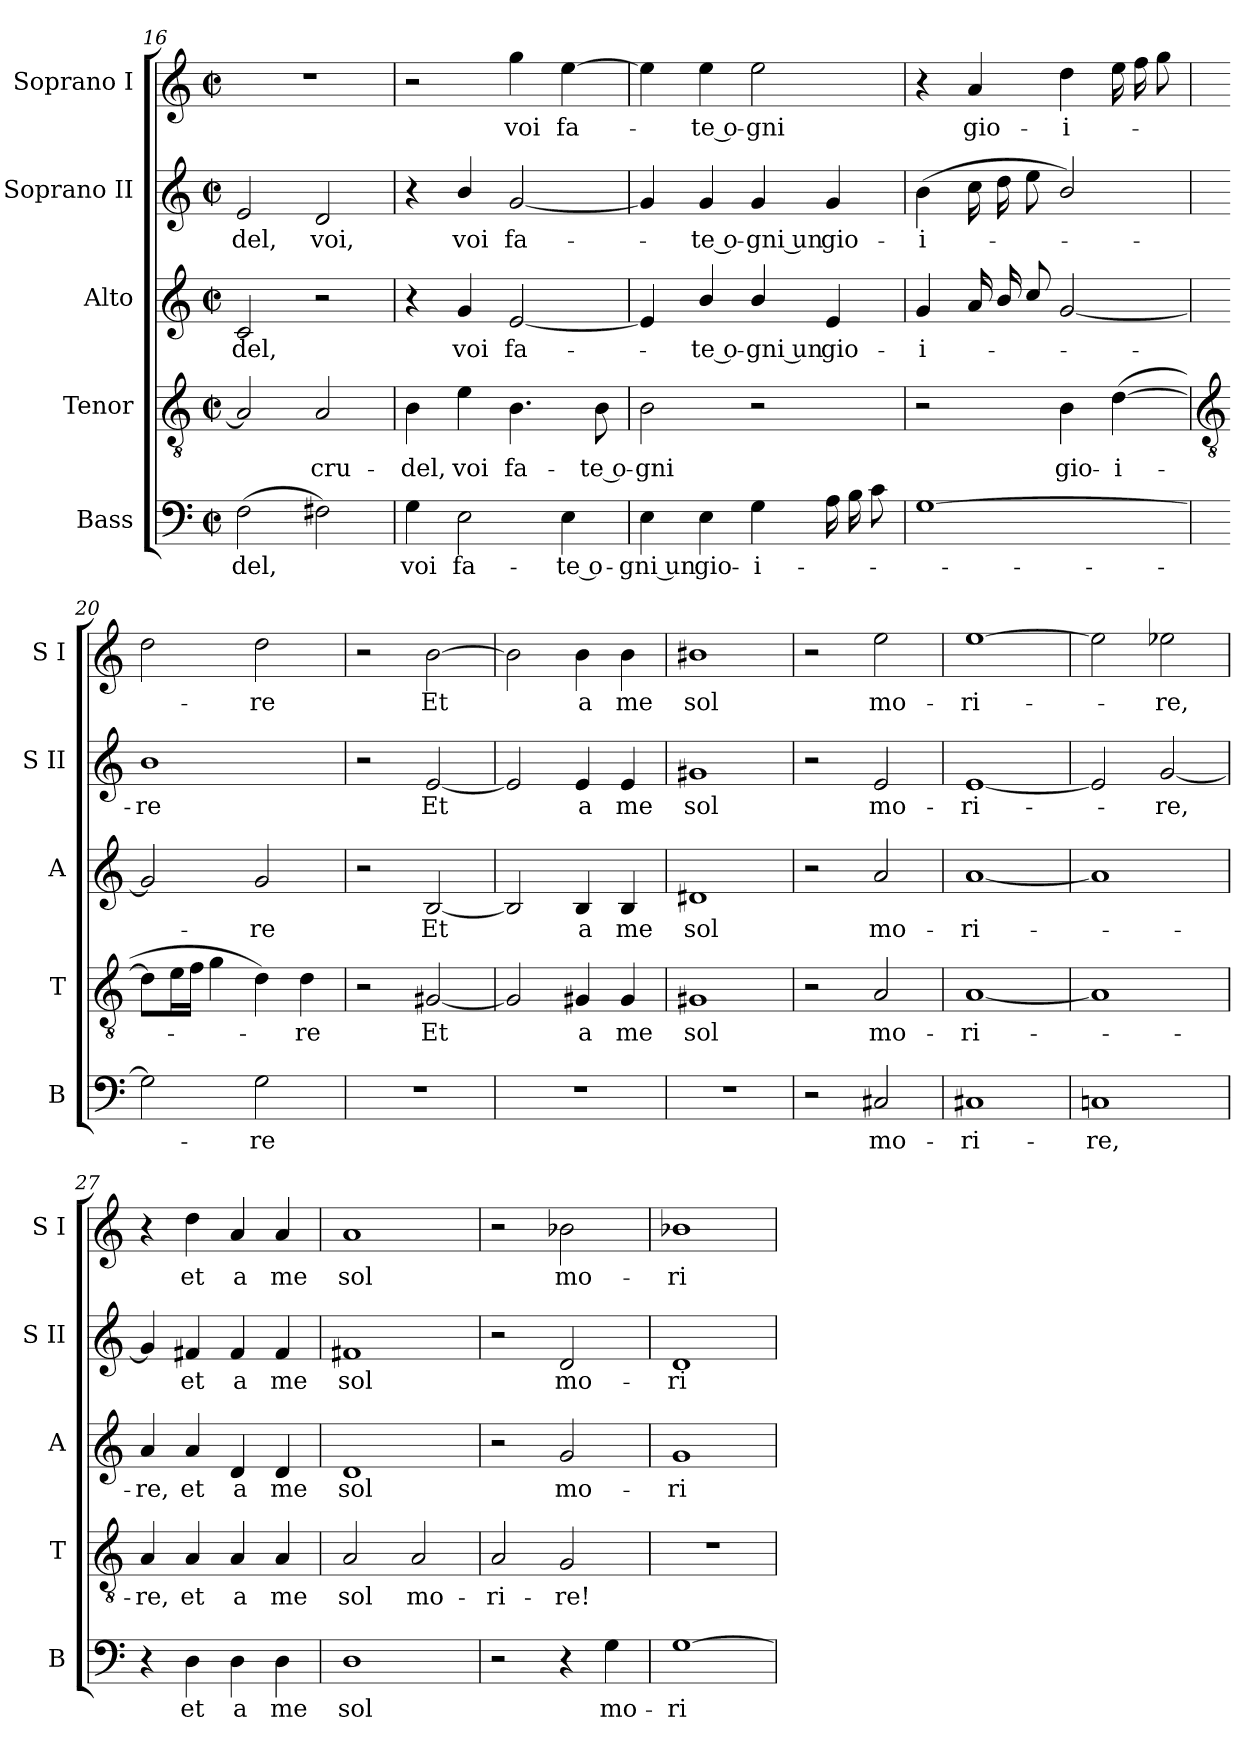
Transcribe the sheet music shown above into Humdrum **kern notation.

**kern	**text	**kern	**text	**kern	**text	**kern	**text	**kern	**text
*part5	*part5	*part4	*part4	*part3	*part3	*part2	*part2	*part1	*part1
*staff5	*staff5	*staff4	*staff4	*staff3	*staff3	*staff2	*staff2	*staff1	*staff1
*I"Bass	*	*I"Tenor	*	*I"Alto	*	*I"Soprano II	*	*I"Soprano I	*
*I'B	*	*I'T	*	*I'A	*	*I'S II	*	*I'S I	*
*clefF4	*	*clefGv2	*	*clefG2	*	*clefG2	*	*clefG2	*
*k[]	*	*k[]	*	*k[]	*	*k[]	*	*k[]	*
*C:	*	*C:	*	*C:	*	*C:	*	*C:	*
*M2/2	*	*M2/2	*	*M2/2	*	*M2/2	*	*M2/2	*
*met(c|)	*	*met(c|)	*	*met(c|)	*	*met(c|)	*	*met(c|)	*
=16	=16	=16	=16	=16	=16	=16	=16	=16	=16
!	!LO:LY:b	!	!	!	!LO:LY:b	!	!LO:LY:b	!	!
(>2F	-del,	2A]	.	2c	-del,	2e	-del,	1r	.
!	!	!	!LO:LY:b	!	!	!	!LO:LY:b	!	!
2F#X)	.	2A	cru-	2r	.	2d	voi,	.	.
=17	=17	=17	=17	=17	=17	=17	=17	=17	=17
!	!LO:LY:b	!	!LO:LY:b	!	!	!	!	!	!
4G	voi	4B	-del,	4r	.	4r	.	2r	.
!	!LO:LY:b	!	!LO:LY:b	!	!LO:LY:b	!	!LO:LY:b	!	!
2E	fa-	4e	voi	4g	voi	4b/	voi	.	.
!	!	!	!LO:LY:b	!	!LO:LY:b	!	!LO:LY:b	!	!LO:LY:b
.	.	4.B	fa-	[2e	fa-	[2g	fa-	4gg	voi
!	!LO:LY:b	!	!	!	!	!	!	!	!LO:LY:b
4E	-te o-	.	.	.	.	.	.	[4ee	fa-
!	!	!	!LO:LY:b	!	!	!	!	!	!
.	.	8B	-te o-	.	.	.	.	.	.
=18	=18	=18	=18	=18	=18	=18	=18	=18	=18
!	!LO:LY:b	!	!LO:LY:b	!	!	!	!	!	!
4E	-gni un	2B	-gni	4e]	.	4g]	.	4ee]	.
!	!LO:LY:b	!	!	!	!LO:LY:b	!	!LO:LY:b	!	!LO:LY:b
4E	gio-	.	.	4b/	te o-	4g	te o-	4ee	te o-
!	!LO:LY:b	!	!	!	!LO:LY:b	!	!LO:LY:b	!	!LO:LY:b
4G	-i-	2r	.	4b/	-gni un	4g	-gni un	2ee	-gni
!	!	!	!	!	!LO:LY:b	!	!LO:LY:b	!	!
16ALL	.	.	.	4e	gio-	4g	gio-	.	.
16B	.	.	.	.	.	.	.	.	.
8cJ	.	.	.	.	.	.	.	.	.
=19	=19	=19	=19	=19	=19	=19	=19	=19	=19
!	!	!	!	!	!LO:LY:b	!	!LO:LY:b	!	!
[1G	.	2r	.	4g	-i-	(>4b	-i-	4r	.
!	!	!	!	!	!	!	!	!	!LO:LY:b
.	.	.	.	16a/LL	.	16ccLL	.	4a	gio-
.	.	.	.	16b/	.	16dd	.	.	.
.	.	.	.	8cc/J	.	8eeJ	.	.	.
!	!	!	!LO:LY:b	!	!	!	!	!	!LO:LY:b
.	.	4B	gio-	[2g	.	2b/)	.	4dd	-i-
!	!	!	!LO:LY:b	!	!	!	!	!	!
.	.	(>[4d	-i-	.	.	.	.	16eeLL	.
.	.	.	.	.	.	.	.	16ff	.
.	.	.	.	.	.	.	.	8ggJ	.
!!LO:LB:g=z
=20	=20	=20	=20	=20	=20	=20	=20	=20	=20
*	*	*clefGv2	*	*	*	*	*	*	*
!	!	!	!	!	!	!	!LO:LY:b	!	!
2G]	.	8dL]	.	2g]	.	1b	re	2dd	.
.	.	16eL	.	.	.	.	.	.	.
.	.	16fJJ	.	.	.	.	.	.	.
.	.	4g	.	.	.	.	.	.	.
!	!LO:LY:b	!	!	!	!LO:LY:b	!	!	!	!LO:LY:b
2G	re	4d)	.	2g	re	.	.	2dd	re
!	!	!	!LO:LY:b	!	!	!	!	!	!
.	.	4d	re	.	.	.	.	.	.
=21	=21	=21	=21	=21	=21	=21	=21	=21	=21
1r	.	2r	.	2r	.	2r	.	2r	.
!	!	!	!LO:LY:b	!	!LO:LY:b	!	!LO:LY:b	!	!LO:LY:b
.	.	[2G#X	Et	[2B	Et	[2e	Et	[2b	Et
=22	=22	=22	=22	=22	=22	=22	=22	=22	=22
1r	.	2G#]	.	2B]	.	2e]	.	2b]	.
!	!	!	!LO:LY:b	!	!LO:LY:b	!	!LO:LY:b	!	!LO:LY:b
.	.	4G#X	a	4B	a	4e	a	4b	a
!	!	!	!LO:LY:b	!	!LO:LY:b	!	!LO:LY:b	!	!LO:LY:b
.	.	4G#	me	4B	me	4e	me	4b	me
=23	=23	=23	=23	=23	=23	=23	=23	=23	=23
!	!	!	!LO:LY:b	!	!LO:LY:b	!	!LO:LY:b	!	!LO:LY:b
1r	.	1G#X	sol	1d#X	sol	1g#X	sol	1b#X	sol
=24	=24	=24	=24	=24	=24	=24	=24	=24	=24
2r	.	2r	.	2r	.	2r	.	2r	.
!	!LO:LY:b	!	!LO:LY:b	!	!LO:LY:b	!	!LO:LY:b	!	!LO:LY:b
2C#X	mo-	2A	mo-	2a	mo-	2e	mo-	2ee	mo-
=25	=25	=25	=25	=25	=25	=25	=25	=25	=25
!	!LO:LY:b	!	!LO:LY:b	!	!LO:LY:b	!	!LO:LY:b	!	!LO:LY:b
1C#X	-ri-	[1A	-ri-	[1a	-ri-	[1e	-ri-	[1ee	-ri-
=26	=26	=26	=26	=26	=26	=26	=26	=26	=26
!	!LO:LY:b	!	!	!	!	!	!	!	!
1Cn	-re,	1A]	.	1a]	.	2e]	.	2ee]	.
!	!	!	!	!	!	!	!LO:LY:b	!	!LO:LY:b
.	.	.	.	.	.	[2g	re,	2ee-X	re,
=27	=27	=27	=27	=27	=27	=27	=27	=27	=27
!	!	!	!LO:LY:b	!	!LO:LY:b	!	!	!	!
4r	.	4A	-re,	4a	re,	4g]	.	4r	.
!	!LO:LY:b	!	!LO:LY:b	!	!LO:LY:b	!	!LO:LY:b	!	!LO:LY:b
4D	et	4A	et	4a	et	4f#X	et	4dd	et
!	!LO:LY:b	!	!LO:LY:b	!	!LO:LY:b	!	!LO:LY:b	!	!LO:LY:b
4D	a	4A	a	4d	a	4f#	a	4a	a
!	!LO:LY:b	!	!LO:LY:b	!	!LO:LY:b	!	!LO:LY:b	!	!LO:LY:b
4D	me	4A	me	4d	me	4f#	me	4a	me
=28	=28	=28	=28	=28	=28	=28	=28	=28	=28
!	!LO:LY:b	!	!LO:LY:b	!	!LO:LY:b	!	!LO:LY:b	!	!LO:LY:b
1D	sol	2A	sol	1d	sol	1f#X	sol	1a	sol
!	!	!	!LO:LY:b	!	!	!	!	!	!
.	.	2A	mo-	.	.	.	.	.	.
=29	=29	=29	=29	=29	=29	=29	=29	=29	=29
!	!	!	!LO:LY:b	!	!	!	!	!	!
2r	.	2A	-ri-	2r	.	2r	.	2r	.
!	!	!	!LO:LY:b	!	!LO:LY:b	!	!LO:LY:b	!	!LO:LY:b
4r	.	2G	-re!	2g	mo-	2d	mo-	2b-X	mo-
!	!LO:LY:b	!	!	!	!	!	!	!	!
4G	mo-	.	.	.	.	.	.	.	.
=30	=30	=30	=30	=30	=30	=30	=30	=30	=30
!	!LO:LY:b	!	!	!	!LO:LY:b	!	!LO:LY:b	!	!LO:LY:b
[1G	-ri-	1r	.	1g	-ri-	1d	-ri-	1b-X	-ri-
=	=	=	=	=	=	=	=	=	=
*-	*-	*-	*-	*-	*-	*-	*-	*-	*-
